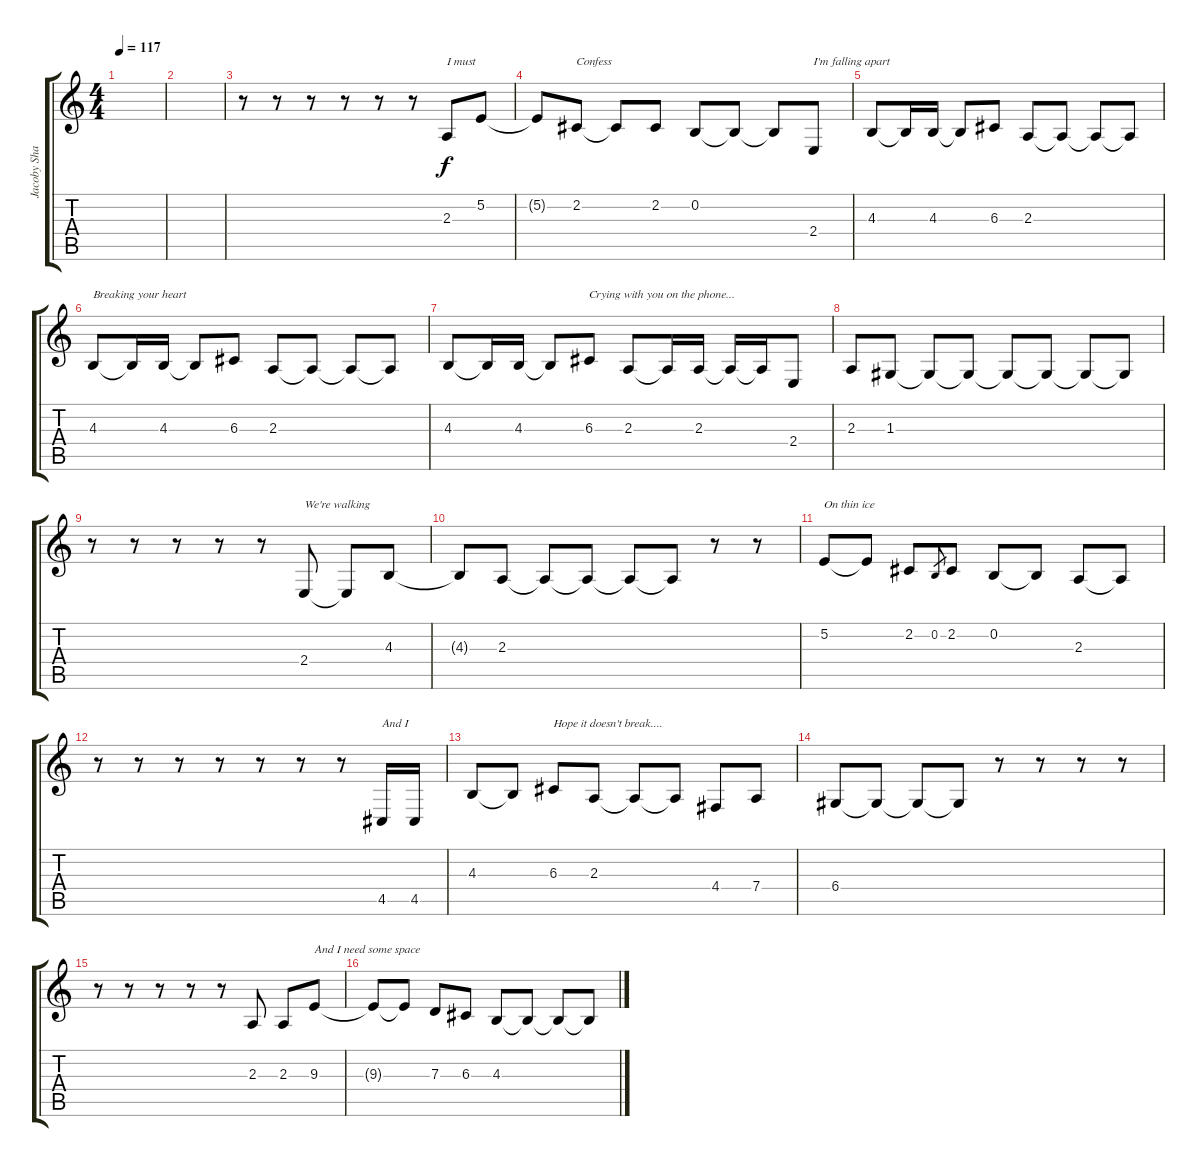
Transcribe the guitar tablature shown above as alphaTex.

\track ("Jacoby Shaddix (Vocals)" "Jacoby Sha") {instrument harmonica}
\staff {score tabs}
\tuning (E4 B3 G3 D3 A2 E2) {hide}
\ts (4 4)
\tempo 117
\clef g2
\ks c
|
|
r.8 r.8 r.8 r.8 r.8 r.8 2.3.8{txt "I must"} 5.2.8 |
5.2{t}.8 2.2.8{txt "Confess"} 2.2{t}.8 2.2.8 0.2.8 0.2{t}.8 0.2{t}.8 2.4.8{txt "I'm falling apart"} |
4.3.8 4.3{t}.16 4.3.16 4.3{t}.8 6.3.8 2.3.8 2.3{t}.8 2.3{t}.8 2.3{t}.8 |
4.3.8{txt "Breaking your heart"} 4.3{t}.16 4.3.16 4.3{t}.8 6.3.8 2.3.8 2.3{t}.8 2.3{t}.8 2.3{t}.8 |
4.3.8 4.3{t}.16 4.3.16 4.3{t}.8 6.3.8{txt "Crying with you on the phone..."} 2.3.8 2.3{t}.16 2.3.16 2.3{t}.16 2.3{t}.16 2.4.8 |
2.3.8 1.3.8 1.3{t}.8 1.3{t}.8 1.3{t}.8 1.3{t}.8 1.3{t}.8 1.3{t}.8 |
r.8 r.8 r.8 r.8 r.8 2.4.8{txt "We're walking"} 2.4{t}.8 4.3.8 |
4.3{t}.8 2.3.8 2.3{t}.8 2.3{t}.8 2.3{t}.8 2.3{t}.8 r.8 r.8 |
5.2.8{txt "On thin ice"} 5.2{t}.8 2.2.8 0.2.8{gr} 2.2.8 0.2.8 0.2{t}.8 2.3.8 2.3{t}.8 |
r.8 r.8 r.8 r.8 r.8 r.8 r.8 4.5.16{txt "And I"} 4.5.16 |
4.3.8 4.3{t}.8 6.3.8{txt "Hope it doesn't break...."} 2.3.8 2.3{t}.8 2.3{t}.8 4.4.8 7.4.8 |
6.4.8 6.4{t}.8 6.4{t}.8 6.4{t}.8 r.8 r.8 r.8 r.8 |
r.8 r.8 r.8 r.8 r.8 2.3.8 2.3.8 9.3.8{txt "And I need some space"} |
9.3{t}.8 9.3{t}.8 7.3.8 6.3.8 4.3.8 4.3{t}.8 4.3{t}.8 4.3{t}.8
